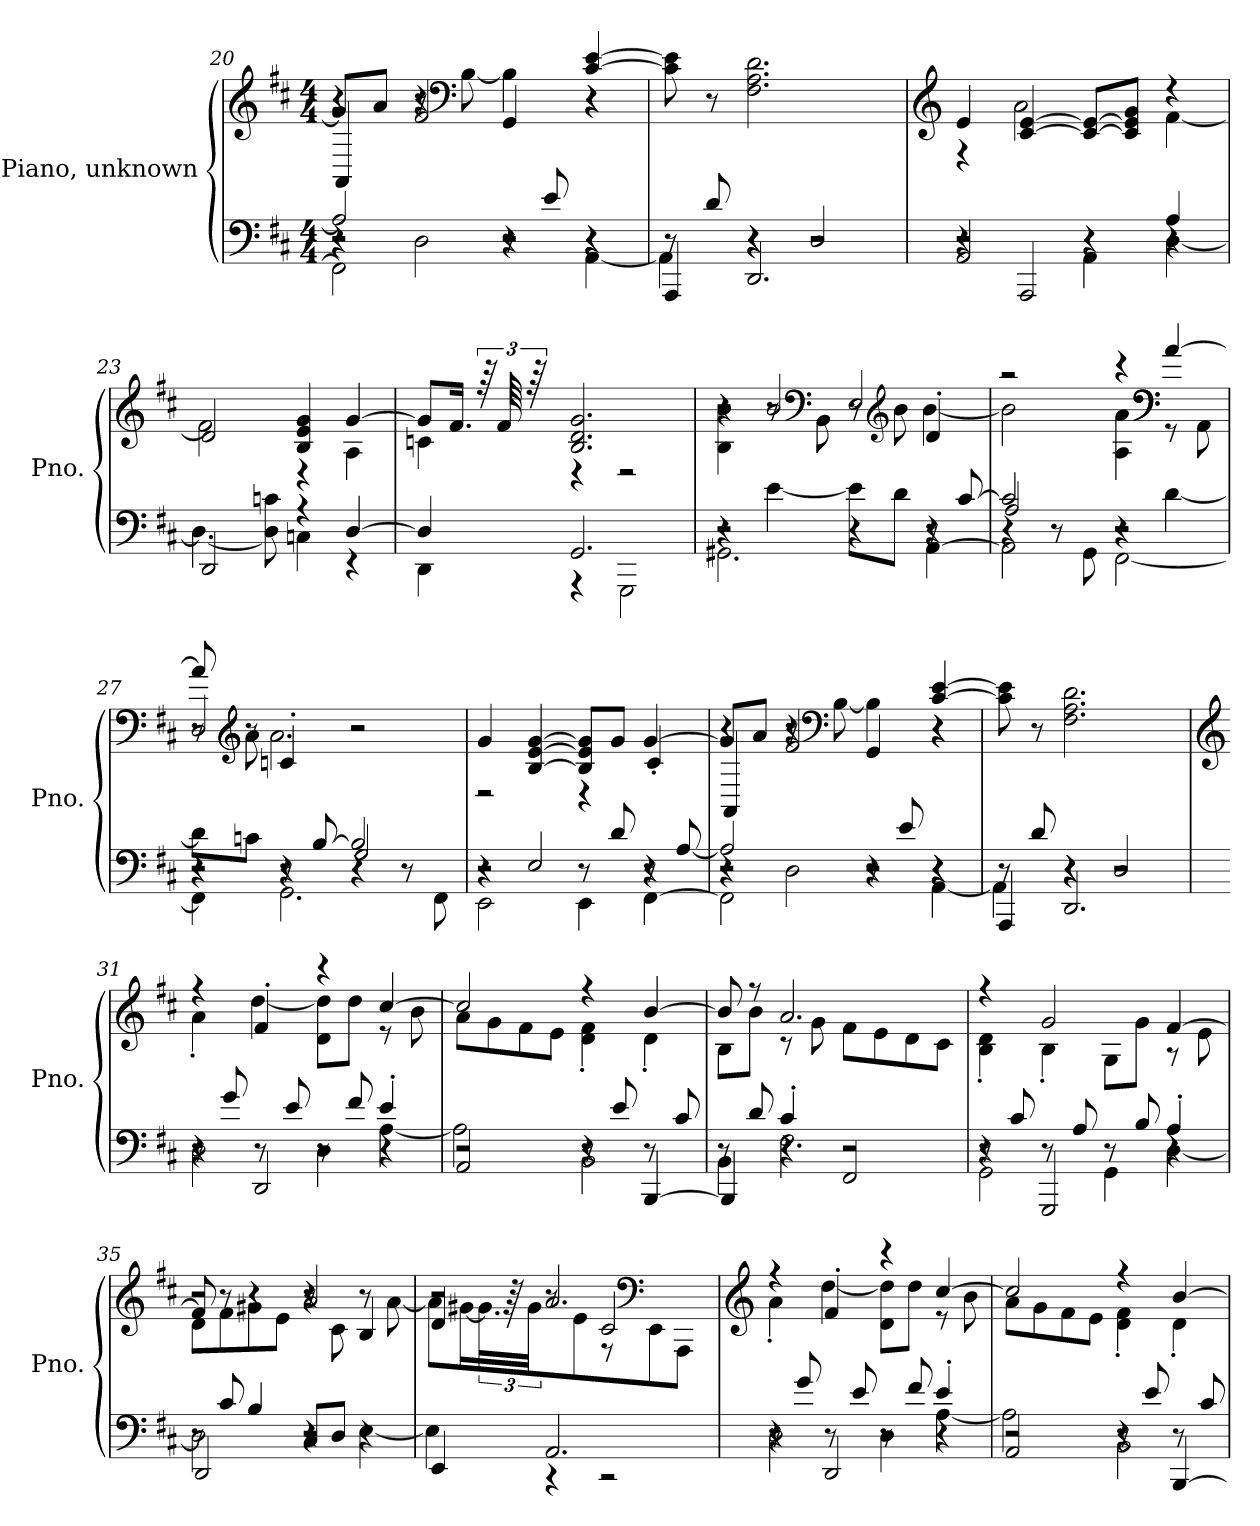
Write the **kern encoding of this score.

**kern	**kern
*part1	*part1
*staff2	*staff1
*I"Piano, unknown	*
*I'Pno.	*
!!LO:LB:g=z
*clefF4	*clefG2
*k[f#c#]	*k[f#c#]
*M4/4	*M4/4
=20	=20
*^	*^
*	*^	*	*^
*	*	*^	*	*	*
2r	4r	2A/]	2FF#\]	8g/L]	4r	4AA/
.	.	.	.	8a/J	.	.
.	2D\	.	.	4r	8r	2f#/
*	*	*	*	*clefF4	*	*
.	.	.	.	.	[8B\	.
8r	.	2r	4r	4GG/	4B\]	.
8e/	.	.	.	.	.	.
4r	4r	.	[4AA\	[4c#/ [4e/	4r	4r
*	*	*v	*v	*	*	*
*	*	*	*v	*v	*v
=21	=21	=21	=21
8r	4AAA/	4AA\]	8c#\] 8e\]
8d/	.	.	8r
4r	2.DD/	4r	2.F#\ 2.A\ 2.d\
2D/	.	2r	.
=22	=22	=22	=22
*	*	*	*clefG2
*	*	*	*^
2AA/	2r	4r	4e/	4r
.	.	2AAA/	[4c#/ [4e/	2a\
4r	4AA\	.	8c#/_ 8e/_L	.
.	.	.	8c#/] 8e/] 8g/J	.
4A/	[4D\	4r	4r	[4f#\
*	*v	*v	*	*
=23	=23	=23	=23
2DD/	4.D\_	2d/	2f#\]
.	8D\] 8cn\	.	.
4r	4Cn\	4B/ 4e/ 4g/	4r
[4D/	4r	[4g/	4A\
=24	=24	=24	=24
4D/]	4DD\	8g/L]	4cn\
.	.	16.f#/Jk	.
.	.	96r	.
.	.	96f#/	.
.	.	96r	.
2.GG/	4r	2.B/ 2.d/ 2.g/	4r
.	2GGG\	.	2r
!!LO:LB:g=z
=25	=25	=25	=25
*	*^	*	*^
2r	4r	2.GG#X\	4r	4B\ 4b\	2r
.	[4e\	.	2b/	8r	.
*	*	*	*clefF4	*	*
.	.	.	.	8BB\	.
4r	8e\L]	.	.	8r	2E/
*	*	*	*clefG2	*	*
.	8d\J	.	.	8b\	.
8r	4r	[4AA\	4d'/	[4b\	.
[8c#/	.	.	.	.	.
*	*	*	*	*v	*v
=26	=26	=26	=26	=26
*	*	*^	*	*
2c#/]	4r	2A/	2AA\]	2r	2b\]
.	8r	.	.	.	.
.	8GG\	.	.	.	.
2r	4r	2r	[2FF#\	4r	4A\ 4a\
*	*	*	*	*clefF4	*
.	[4d\	.	.	[4a/	8r
.	.	.	.	.	8AA\
=27	=27	=27	=27	=27	=27
*	*	*	*	*	*^
4r	8d\L]	2r	4FF#\]	8a/]	8r	2D/
*	*	*	*	*clefG2	*	*
.	8cn\J	.	.	8r	8a\	.
8r	4r	.	2.GG\	4cn'/	2.a\	.
[8B/	.	.	.	.	.	.
2B/]	4r	2G/	.	2r	.	2r
.	8r	.	.	.	.	.
.	8FF#\	.	.	.	.	.
*	*	*v	*v	*	*	*
*	*	*	*	*v	*v
=28	=28	=28	=28	=28
2r	4r	2EE\	4g/	2r
.	2E/	.	[4B/ [4e/ [4g/	.
8r	.	4EE\	8B/] 8e/] 8g/]L	4r
8d/	.	.	8g/J	.
4r	8r	[4FF#\	[4g/	4c#'/
.	[8A/	.	.	.
!!LO:PB:g=z
=29	=29	=29	=29	=29
*	*	*^	*	*^
2r	4r	2A/]	2FF#\]	8g/L]	4r	4AA/
.	.	.	.	8a/J	.	.
.	2D\	.	.	4r	8r	2f#/
*	*	*	*	*clefF4	*	*
.	.	.	.	.	[8B\	.
8r	.	2r	4r	4GG/	4B\]	.
8e/	.	.	.	.	.	.
4r	4r	.	[4AA\	[4c#/ [4e/	4r	4r
*	*	*v	*v	*	*	*
*	*	*	*v	*v	*v
=30	=30	=30	=30
8r	4AAA/	4AA\]	8c#\] 8e\]
8d/	.	.	8r
4r	2.DD/	4r	2.F#\ 2.A\ 2.d\
2D/	.	2r	.
=31	=31	=31	=31
*	*	*	*clefG2
*	*	*	*^
8r	2D\	4r	4r	4a'\
8g/	.	.	.	.
8r	.	2DD/	4f#'/	[4dd\
8e/	.	.	.	.
8r	4D\	.	4r	8d\ 8dd\]L
8f#/	.	.	.	8dd\J
4e'/	[4A\	4r	[4cc#/	8r
.	.	.	.	8b\
=32	=32	=32	=32	=32
2AA/	2A\]	2r	2cc#/]	8a\L
.	.	.	.	8g\
.	.	.	.	8f#\
.	.	.	.	8e\J
8r	2BB\	4r	4r	4d\' 4f#\'
8e/	.	.	.	.
8r	.	[4BBB/	[4b/	4d'\
8c#/	.	.	.	.
!!LO:LB:g=z	!!
=33	=33	=33	=33	=33
8r	4BB\	4BBB/]	8b/]	8B\L
8d/	.	.	8r	8b\J
4c#'/	2.F#\	4r	2.a/	8r
.	.	.	.	8g\
2FF#/	.	2r	.	8f#\L
.	.	.	.	8e\
.	.	.	.	8d\
.	.	.	.	8c#\J
=34	=34	=34	=34	=34
8r	2GG\	4r	4r	4B\' 4d\'
8c#/	.	.	.	.
8r	.	2GGG/	2g/	4B'\
8A/	.	.	.	.
8r	4GG\	.	.	8G\L
8B/	.	.	.	8g\J
4A'/	[4D\	4r	[4f#/	8r
.	.	.	.	8e\
=35	=35	=35	=35	=35
*	*	*	*	*^
8r	2D\]	2DD/	8f#/]	8d\L	2r
8c#/	.	.	8r	8f#\	.
4B/	.	.	4r	8g#X\	.
.	.	.	.	8e\J	.
8C#/L	4r	2r	2a/	8r	4r
8D/J	.	.	.	8c#\	.
4r	[4E\	.	.	8r	4B/
.	.	.	.	[8a\	.
*	*v	*v	*	*	*
!!LO:LB:g=z	!!	!!
=36	=36	=36	=36	=36
4EE/	4E\]	4d/	8a\L]	2r
.	.	.	[16g#X\L	.
.	.	.	48.g#\JJk]	.
.	.	.	96r	.
.	.	.	48g#\	.
2.AA/	4r	2.a/	8r	.
.	.	.	8e\	.
.	2r	.	8r	2c#/
*	*	*clefF4	*	*
.	.	.	8EE\	.
.	.	.	4AAA\	.
*v	*v	*	*	*
*	*v	*v	*v
=37	=37
*	*clefG2
*^	*^
*	*^	*	*
8r	2D\	4r	4r	4a'\
8g/	.	.	.	.
8r	.	2DD/	4f#'/	[4dd\
8e/	.	.	.	.
8r	4D\	.	4r	8d\ 8dd\]L
8f#/	.	.	.	8dd\J
4e'/	[4A\	4r	[4cc#/	8r
.	.	.	.	8b\
=38	=38	=38	=38	=38
2AA/	2A\]	2r	2cc#/]	8a\L
.	.	.	.	8g\
.	.	.	.	8f#\
.	.	.	.	8e\J
8r	2BB\	4r	4r	4d\' 4f#\'
8e/	.	.	.	.
8r	.	[4BBB/	[4b/	4d'\
8c#/	.	.	.	.
*v	*v	*v	*	*
*	*v	*v
=	=
*-	*-
